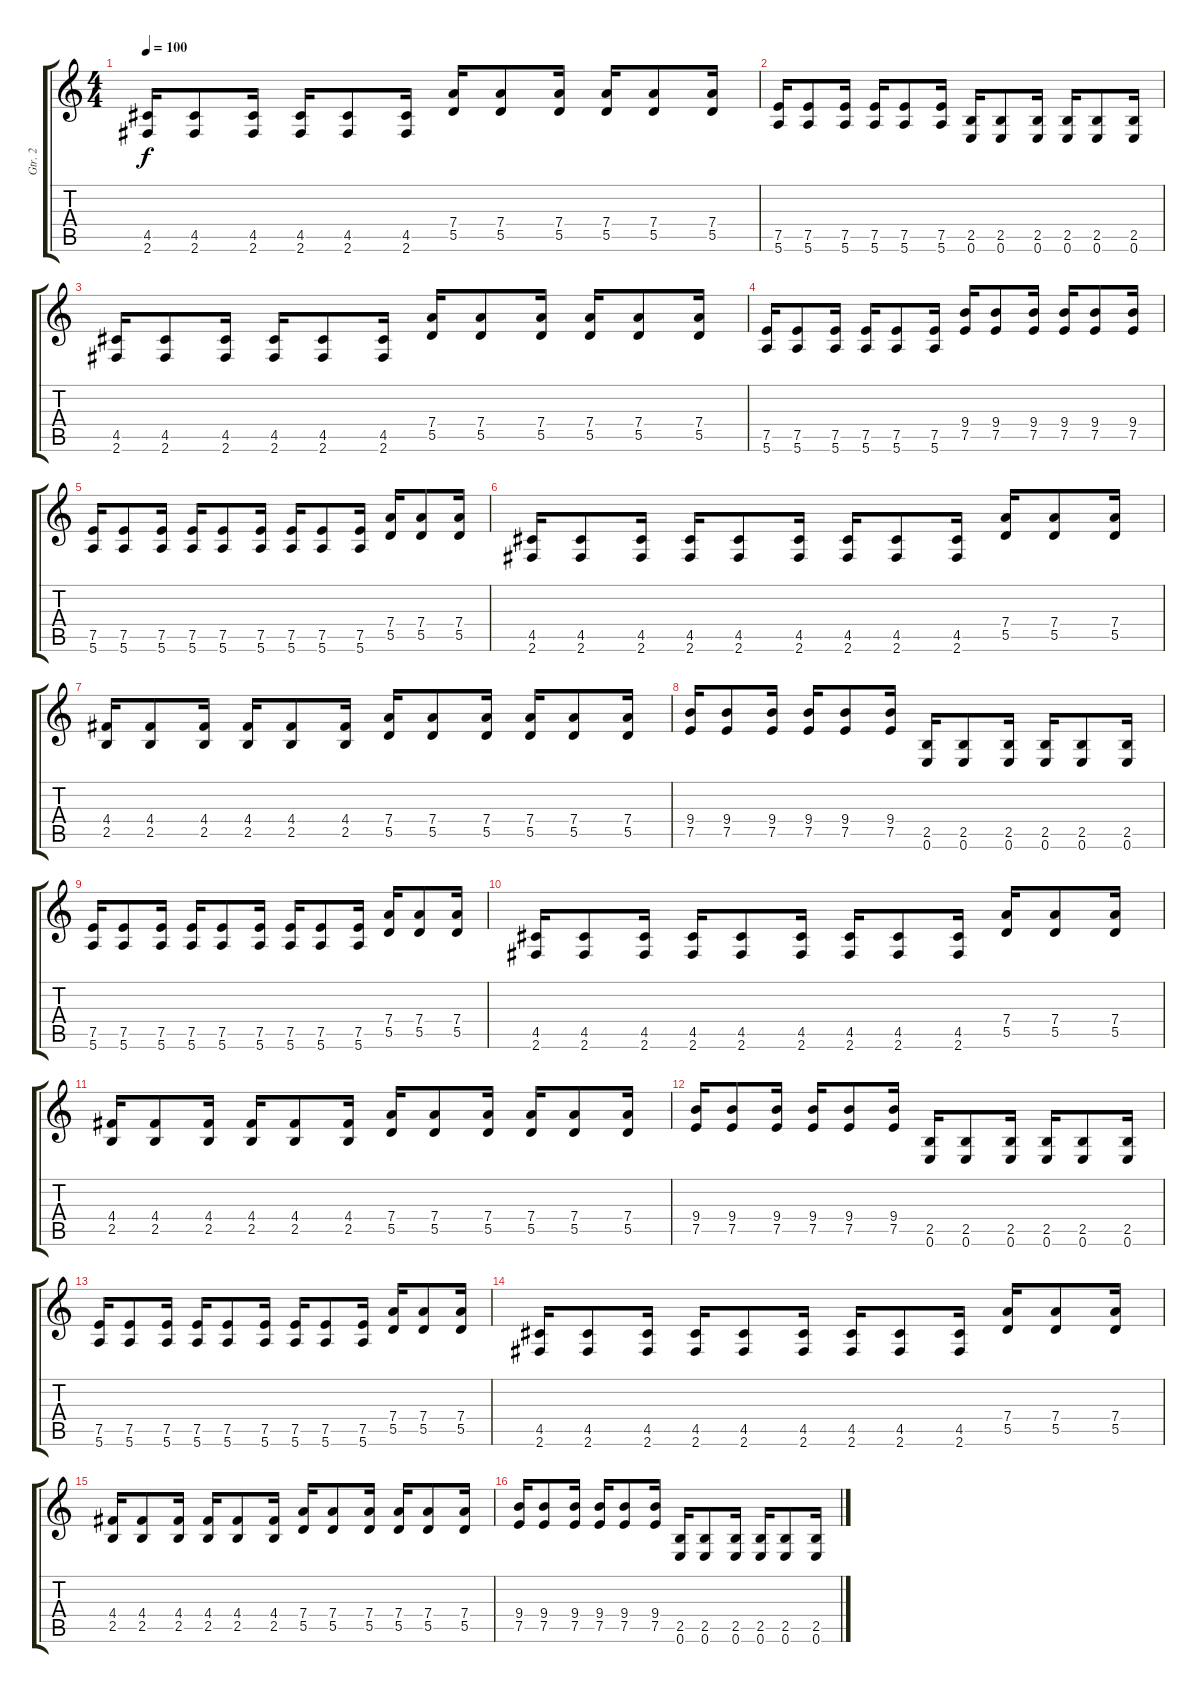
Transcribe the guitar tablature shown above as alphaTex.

\track ("Gtr. 2" "Gtr. 2") {instrument distortionguitar}
\staff {score tabs}
\tuning (E4 B3 G3 D3 A2 E2) {hide}
\ts (4 4)
\tempo 100
\clef g2
\ks c
(4.5 2.6).16{dy f} (4.5 2.6).8 (4.5 2.6).16 (4.5 2.6).16 (4.5 2.6).8 (4.5 2.6).16 (7.4 5.5).16 (7.4 5.5).8 (7.4 5.5).16 (7.4 5.5).16 (7.4 5.5).8 (7.4 5.5).16 |
(7.5 5.6).16 (7.5 5.6).8 (7.5 5.6).16 (7.5 5.6).16 (7.5 5.6).8 (7.5 5.6).16 (2.5 0.6).16 (2.5 0.6).8 (2.5 0.6).16 (2.5 0.6).16 (2.5 0.6).8 (2.5 0.6).16 |
(4.5 2.6).16 (4.5 2.6).8 (4.5 2.6).16 (4.5 2.6).16 (4.5 2.6).8 (4.5 2.6).16 (7.4 5.5).16 (7.4 5.5).8 (7.4 5.5).16 (7.4 5.5).16 (7.4 5.5).8 (7.4 5.5).16 |
(7.5 5.6).16 (7.5 5.6).8 (7.5 5.6).16 (7.5 5.6).16 (7.5 5.6).8 (7.5 5.6).16 (9.4 7.5).16 (9.4 7.5).8 (9.4 7.5).16 (9.4 7.5).16 (9.4 7.5).8 (9.4 7.5).16 |
(7.5 5.6).16 (7.5 5.6).8 (7.5 5.6).16 (7.5 5.6).16 (7.5 5.6).8 (7.5 5.6).16 (7.5 5.6).16 (7.5 5.6).8 (7.5 5.6).16 (7.4 5.5).16 (7.4 5.5).8 (7.4 5.5).16 |
(4.5 2.6).16 (4.5 2.6).8 (4.5 2.6).16 (4.5 2.6).16 (4.5 2.6).8 (4.5 2.6).16 (4.5 2.6).16 (4.5 2.6).8 (4.5 2.6).16 (7.4 5.5).16 (7.4 5.5).8 (7.4 5.5).16 |
(4.4 2.5).16 (4.4 2.5).8 (4.4 2.5).16 (4.4 2.5).16 (4.4 2.5).8 (4.4 2.5).16 (7.4 5.5).16 (7.4 5.5).8 (7.4 5.5).16 (7.4 5.5).16 (7.4 5.5).8 (7.4 5.5).16 |
(9.4 7.5).16 (9.4 7.5).8 (9.4 7.5).16 (9.4 7.5).16 (9.4 7.5).8 (9.4 7.5).16 (2.5 0.6).16 (2.5 0.6).8 (2.5 0.6).16 (2.5 0.6).16 (2.5 0.6).8 (2.5 0.6).16 |
(7.5 5.6).16 (7.5 5.6).8 (7.5 5.6).16 (7.5 5.6).16 (7.5 5.6).8 (7.5 5.6).16 (7.5 5.6).16 (7.5 5.6).8 (7.5 5.6).16 (7.4 5.5).16 (7.4 5.5).8 (7.4 5.5).16 |
(4.5 2.6).16 (4.5 2.6).8 (4.5 2.6).16 (4.5 2.6).16 (4.5 2.6).8 (4.5 2.6).16 (4.5 2.6).16 (4.5 2.6).8 (4.5 2.6).16 (7.4 5.5).16 (7.4 5.5).8 (7.4 5.5).16 |
(4.4 2.5).16 (4.4 2.5).8 (4.4 2.5).16 (4.4 2.5).16 (4.4 2.5).8 (4.4 2.5).16 (7.4 5.5).16 (7.4 5.5).8 (7.4 5.5).16 (7.4 5.5).16 (7.4 5.5).8 (7.4 5.5).16 |
(9.4 7.5).16 (9.4 7.5).8 (9.4 7.5).16 (9.4 7.5).16 (9.4 7.5).8 (9.4 7.5).16 (2.5 0.6).16 (2.5 0.6).8 (2.5 0.6).16 (2.5 0.6).16 (2.5 0.6).8 (2.5 0.6).16 |
(7.5 5.6).16 (7.5 5.6).8 (7.5 5.6).16 (7.5 5.6).16 (7.5 5.6).8 (7.5 5.6).16 (7.5 5.6).16 (7.5 5.6).8 (7.5 5.6).16 (7.4 5.5).16 (7.4 5.5).8 (7.4 5.5).16 |
(4.5 2.6).16 (4.5 2.6).8 (4.5 2.6).16 (4.5 2.6).16 (4.5 2.6).8 (4.5 2.6).16 (4.5 2.6).16 (4.5 2.6).8 (4.5 2.6).16 (7.4 5.5).16 (7.4 5.5).8 (7.4 5.5).16 |
(4.4 2.5).16 (4.4 2.5).8 (4.4 2.5).16 (4.4 2.5).16 (4.4 2.5).8 (4.4 2.5).16 (7.4 5.5).16 (7.4 5.5).8 (7.4 5.5).16 (7.4 5.5).16 (7.4 5.5).8 (7.4 5.5).16 |
(9.4 7.5).16 (9.4 7.5).8 (9.4 7.5).16 (9.4 7.5).16 (9.4 7.5).8 (9.4 7.5).16 (2.5 0.6).16 (2.5 0.6).8 (2.5 0.6).16 (2.5 0.6).16 (2.5 0.6).8 (2.5 0.6).16
